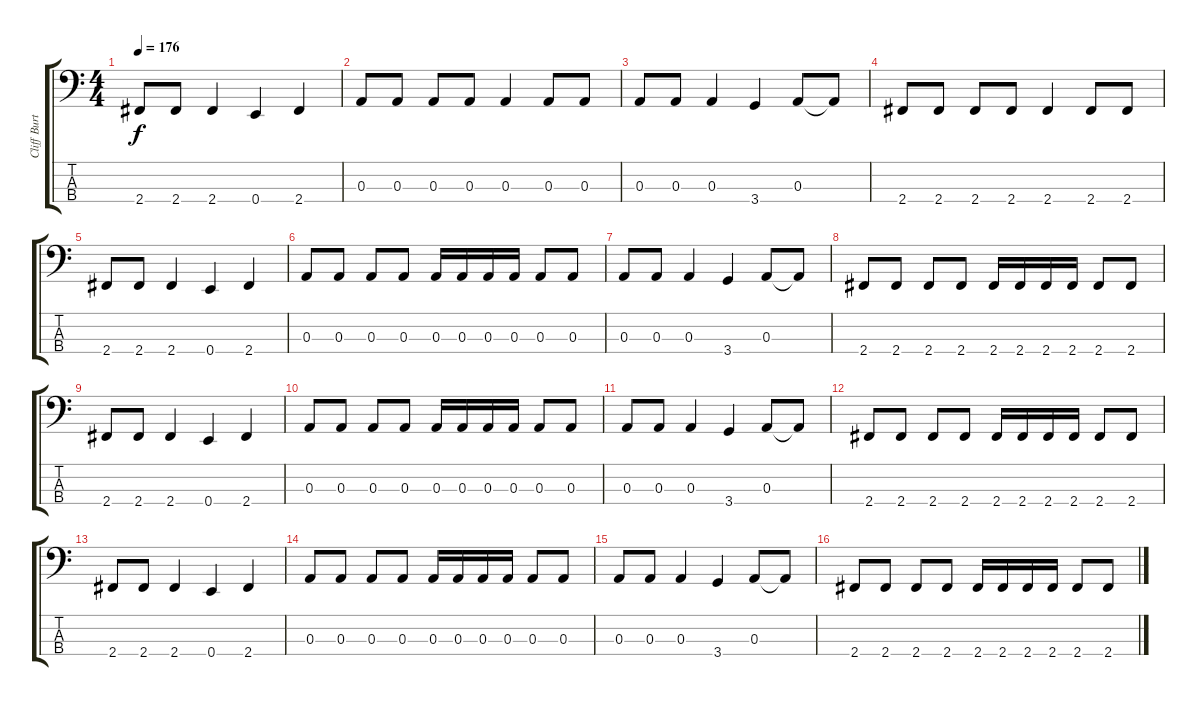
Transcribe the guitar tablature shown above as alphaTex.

\track ("Cliff Burton" "Cliff Burt") {instrument electricbasspick}
\staff {score tabs}
\tuning (G2 D2 A1 E1) {hide}
\ts (4 4)
\tempo 176
\clef f4
\ks c
2.4.8{dy f} 2.4.8 2.4.4 0.4.4 2.4.4 |
0.3.8 0.3.8 0.3.8 0.3.8 0.3.4 0.3.8 0.3.8 |
0.3.8 0.3.8 0.3.4 3.4.4 0.3.8 0.3{t}.8 |
2.4.8 2.4.8 2.4.8 2.4.8 2.4.4 2.4.8 2.4.8 |
2.4.8 2.4.8 2.4.4 0.4.4 2.4.4 |
0.3.8 0.3.8 0.3.8 0.3.8 0.3.16 0.3.16 0.3.16 0.3.16 0.3.8 0.3.8 |
0.3.8 0.3.8 0.3.4 3.4.4 0.3.8 0.3{t}.8 |
2.4.8 2.4.8 2.4.8 2.4.8 2.4.16 2.4.16 2.4.16 2.4.16 2.4.8 2.4.8 |
2.4.8 2.4.8 2.4.4 0.4.4 2.4.4 |
0.3.8 0.3.8 0.3.8 0.3.8 0.3.16 0.3.16 0.3.16 0.3.16 0.3.8 0.3.8 |
0.3.8 0.3.8 0.3.4 3.4.4 0.3.8 0.3{t}.8 |
2.4.8 2.4.8 2.4.8 2.4.8 2.4.16 2.4.16 2.4.16 2.4.16 2.4.8 2.4.8 |
2.4.8 2.4.8 2.4.4 0.4.4 2.4.4 |
0.3.8 0.3.8 0.3.8 0.3.8 0.3.16 0.3.16 0.3.16 0.3.16 0.3.8 0.3.8 |
0.3.8 0.3.8 0.3.4 3.4.4 0.3.8 0.3{t}.8 |
2.4.8 2.4.8 2.4.8 2.4.8 2.4.16 2.4.16 2.4.16 2.4.16 2.4.8 2.4.8
